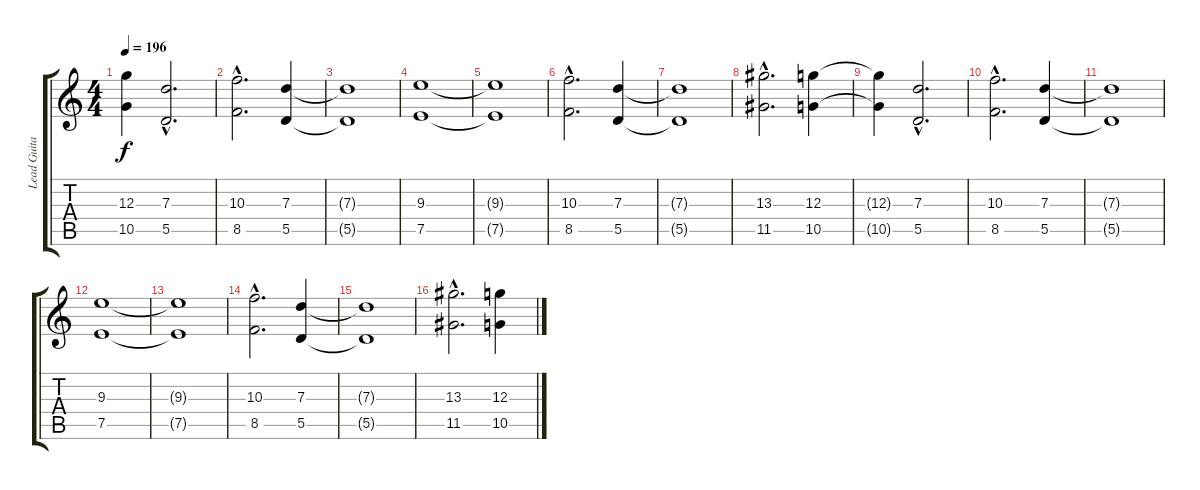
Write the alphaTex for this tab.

\track ("Lead Guitar" "Lead Guita") {instrument overdrivenguitar}
\staff {score tabs}
\tuning (E4 B3 G3 D3 A2 E2) {hide}
\ts (4 4)
\tempo 196
\clef g2
\ks c
(12.3{t} 10.5{t}).4{dy f} (7.3{hac} 5.5{hac}).2{d} |
(10.3{hac} 8.5{hac}).2{d} (7.3 5.5).4 |
(7.3{t} 5.5{t}).1 |
(9.3 7.5).1 |
(9.3{t} 7.5{t}).1 |
(10.3{hac} 8.5{hac}).2{d} (7.3 5.5).4 |
(7.3{t} 5.5{t}).1 |
(13.3{hac} 11.5{hac}).2{d} (12.3 10.5).4 |
(12.3{t} 10.5{t}).4 (7.3{hac} 5.5{hac}).2{d} |
(10.3{hac} 8.5{hac}).2{d} (7.3 5.5).4 |
(7.3{t} 5.5{t}).1 |
(9.3 7.5).1 |
(9.3{t} 7.5{t}).1 |
(10.3{hac} 8.5{hac}).2{d} (7.3 5.5).4 |
(7.3{t} 5.5{t}).1 |
(13.3{hac} 11.5{hac}).2{d} (12.3 10.5).4
